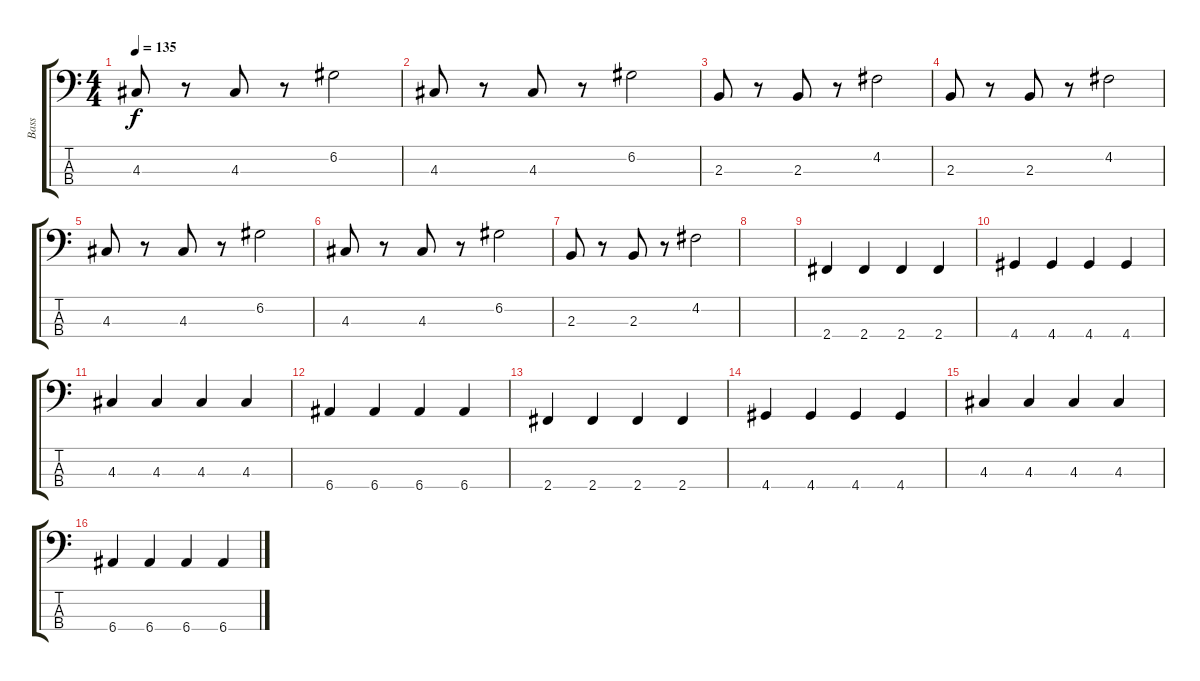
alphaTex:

\track ("Bass" "Bass") {instrument electricbasspick}
\staff {score tabs}
\tuning (G2 D2 A1 E1) {hide}
\ts (4 4)
\tempo 135
\clef f4
\ks c
4.3.8{dy f} r.8 4.3.8 r.8 6.2.2 |
4.3.8 r.8 4.3.8 r.8 6.2.2 |
2.3.8 r.8 2.3.8 r.8 4.2.2 |
2.3.8 r.8 2.3.8 r.8 4.2.2 |
4.3.8 r.8 4.3.8 r.8 6.2.2 |
4.3.8 r.8 4.3.8 r.8 6.2.2 |
2.3.8 r.8 2.3.8 r.8 4.2.2 |
|
2.4.4 2.4.4 2.4.4 2.4.4 |
4.4.4 4.4.4 4.4.4 4.4.4 |
4.3.4 4.3.4 4.3.4 4.3.4 |
6.4.4 6.4.4 6.4.4 6.4.4 |
2.4.4 2.4.4 2.4.4 2.4.4 |
4.4.4 4.4.4 4.4.4 4.4.4 |
4.3.4 4.3.4 4.3.4 4.3.4 |
6.4.4 6.4.4 6.4.4 6.4.4
